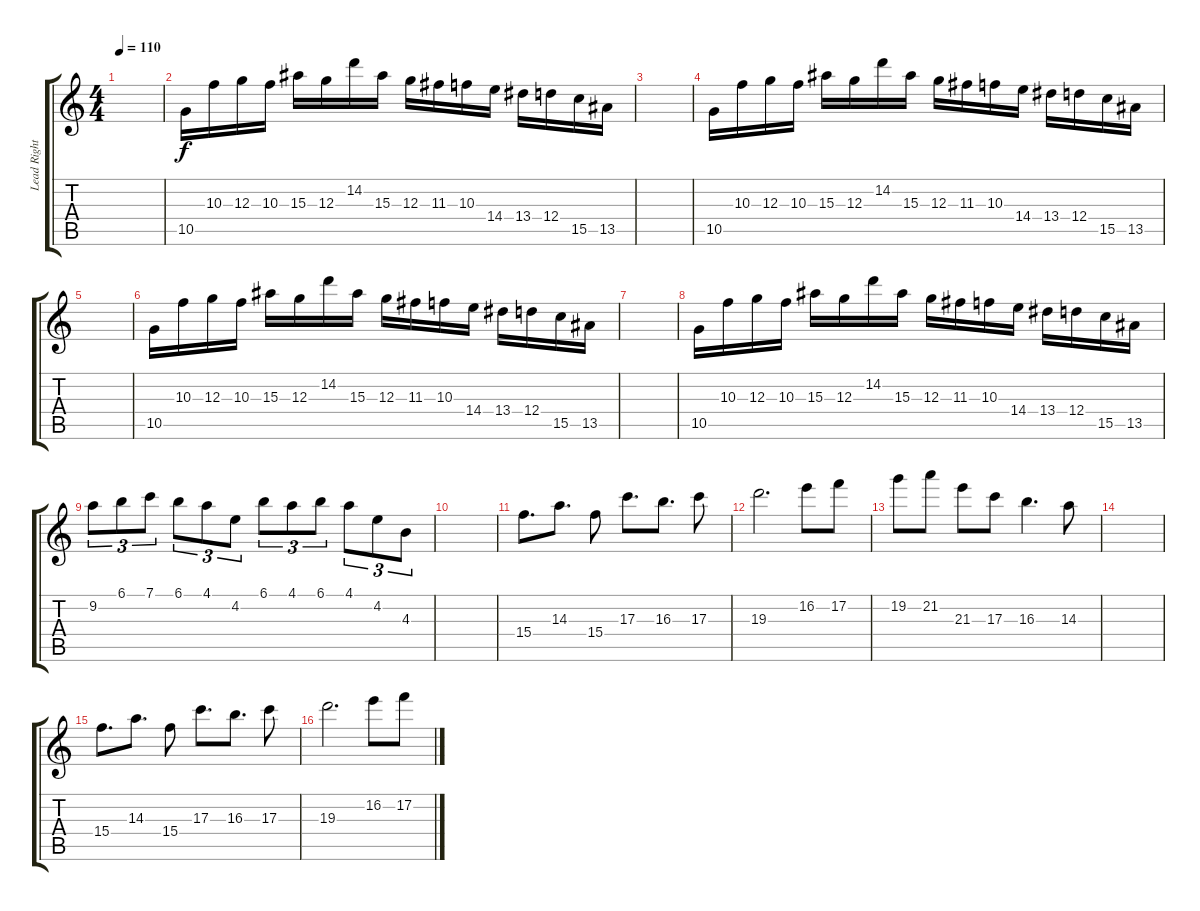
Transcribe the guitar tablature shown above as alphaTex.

\track ("Lead Right" "Lead Right") {instrument overdrivenguitar}
\staff {score tabs}
\tuning (F4 C4 G3 D3 A2 E2) {hide}
\ts (4 4)
\tempo 110
\clef g2
\ks c
|
10.5.16 10.3.16 12.3.16 10.3.16 15.3.16 12.3.16 14.2.16 15.3.16 12.3.16 11.3.16 10.3.16 14.4.16 13.4.16 12.4.16 15.5.16 13.5.16 |
|
10.5.16 10.3.16 12.3.16 10.3.16 15.3.16 12.3.16 14.2.16 15.3.16 12.3.16 11.3.16 10.3.16 14.4.16 13.4.16 12.4.16 15.5.16 13.5.16 |
|
10.5.16 10.3.16 12.3.16 10.3.16 15.3.16 12.3.16 14.2.16 15.3.16 12.3.16 11.3.16 10.3.16 14.4.16 13.4.16 12.4.16 15.5.16 13.5.16 |
|
10.5.16 10.3.16 12.3.16 10.3.16 15.3.16 12.3.16 14.2.16 15.3.16 12.3.16 11.3.16 10.3.16 14.4.16 13.4.16 12.4.16 15.5.16 13.5.16 |
9.2.8{tu (3 2)} 6.1.8{tu (3 2)} 7.1.8{tu (3 2)} 6.1.8{tu (3 2)} 4.1.8{tu (3 2)} 4.2.8{tu (3 2)} 6.1.8{tu (3 2)} 4.1.8{tu (3 2)} 6.1.8{tu (3 2)} 4.1.8{tu (3 2)} 4.2.8{tu (3 2)} 4.3.8{tu (3 2)} |
|
15.4.8{d} 14.3.8{d} 15.4.8 17.3.8{d} 16.3.8{d} 17.3.8 |
19.3.2{d} 16.2.8 17.2.8 |
19.2.8 21.2.8 21.3.8 17.3.8 16.3.4{d} 14.3.8 |
|
15.4.8{d} 14.3.8{d} 15.4.8 17.3.8{d} 16.3.8{d} 17.3.8 |
19.3.2{d} 16.2.8 17.2.8
